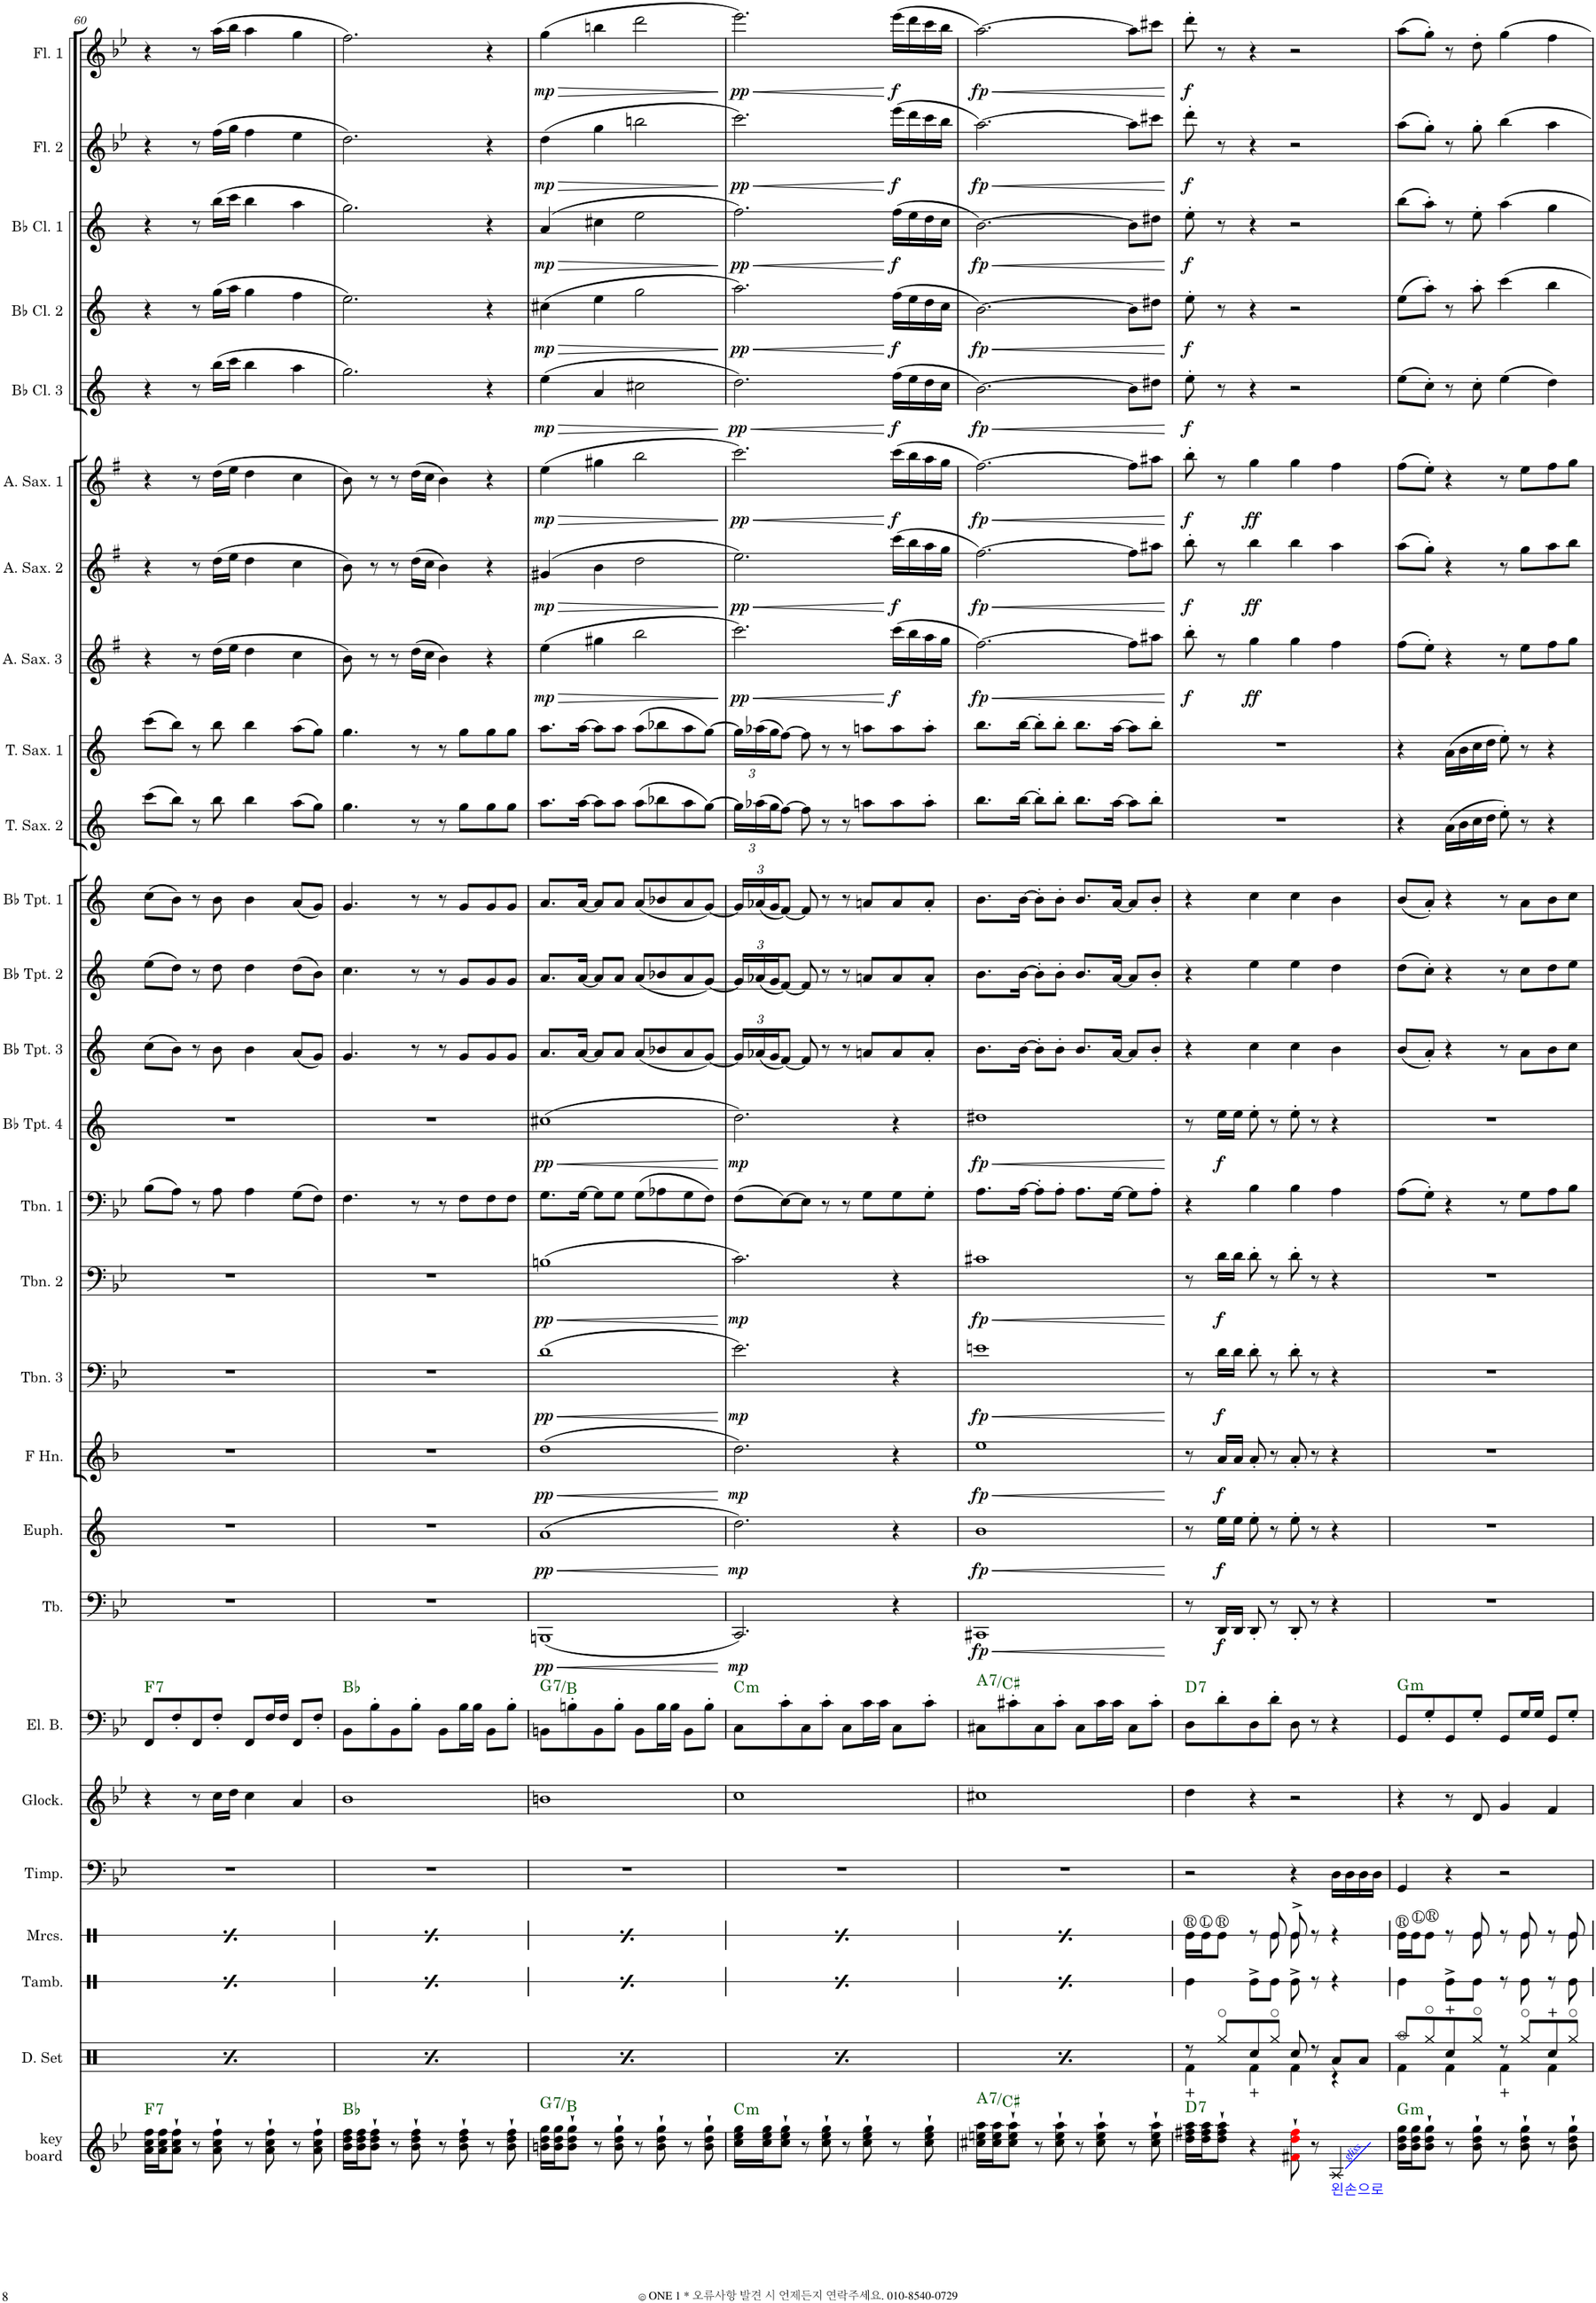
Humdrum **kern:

**kern	**harte	**kern	**kern	**kern	**dynam	**kern	**kern	**kern	**harte	**kern	**harte	**kern	**dynam	**kern	**dynam	**kern	**dynam	**kern	**dynam	**kern	**dynam	**kern	**kern	**dynam	**kern	**kern	**kern	**kern	**kern	**kern	**dynam	**kern	**dynam	**kern	**dynam	**kern	**dynam	**kern	**dynam	**kern	**dynam	**kern	**dynam	**kern	**dynam
*part28	*part28	*part27	*part26	*part25	*part25	*part24	*part23	*part22	*part22	*part21	*part21	*part20	*part20	*part19	*part19	*part18	*part18	*part17	*part17	*part16	*part16	*part15	*part14	*part14	*part13	*part12	*part11	*part10	*part9	*part8	*part8	*part7	*part7	*part6	*part6	*part5	*part5	*part4	*part4	*part3	*part3	*part2	*part2	*part1	*part1
*staff28	*	*staff27	*staff26	*staff25	*staff25	*staff24	*staff23	*staff22	*	*staff21	*	*staff20	*staff20	*staff19	*staff19	*staff18	*staff18	*staff17	*staff17	*staff16	*staff16	*staff15	*staff14	*staff14	*staff13	*staff12	*staff11	*staff10	*staff9	*staff8	*staff8	*staff7	*staff7	*staff6	*staff6	*staff5	*staff5	*staff4	*staff4	*staff3	*staff3	*staff2	*staff2	*staff1	*staff1
*I"키보드 (Synth.&amp; strings)	*	*I"드럼세트	*I"탬버린	*I"마라카스	*	*I"팀파니(in F,G,D)	*I"글로켄슈필	*I"베이스(타브)	*	*I"일렉트릭 베이스	*	*I"튜바 (표준기보)	*	*I"유포늄	*	*I"F 호른	*	*I"트롬본 3	*	*I"트롬본  2	*	*I"트롬본  1	*I"Bb 트럼펫 4	*	*I"Bb 트럼펫 3	*I"Bb 트럼펫 2	*I"Bb 트럼펫 1	*I"테너 색소폰 2	*I"테너 색소폰 1	*I"알토 색소폰 3	*	*I"알토 색소폰 2	*	*I"알토 색소폰 1	*	*I"Bb 클라리넷 3	*	*I"Bb 클라리넷 2	*	*I"Bb 클라리넷 1	*	*I"플루트 2	*	*I"플루트 1	*
!!LO:PB:g=z
*clefG2	*	*clefX	*clefX	*clefX	*	*clefF4	*clefG2	*	*	*clefF4	*	*clefF4	*	*clefG2	*	*clefG2	*	*clefF4	*	*clefF4	*	*clefF4	*clefG2	*	*clefG2	*clefG2	*clefG2	*clefG2	*clefG2	*clefG2	*	*clefG2	*	*clefG2	*	*clefG2	*	*clefG2	*	*clefG2	*	*clefG2	*	*clefG2	*
*	*	*	*	*	*	*	*Trd-14c-24	*Trd7c12	*	*Trd7c12	*	*	*	*Trd8c14	*	*Trd4c7	*	*	*	*	*	*	*Trd1c2	*	*Trd1c2	*Trd1c2	*Trd1c2	*Trd8c14	*Trd8c14	*Trd5c9	*	*Trd5c9	*	*Trd5c9	*	*Trd1c2	*	*Trd1c2	*	*Trd1c2	*	*	*	*	*
*k[b-e-]	*	*k[b-e-]	*k[]	*k[]	*	*k[b-e-]	*k[b-e-]	*k[b-e-]	*	*k[b-e-]	*	*k[b-e-]	*	*k[]	*	*k[b-]	*	*k[b-e-]	*	*k[b-e-]	*	*k[b-e-]	*k[]	*	*k[]	*k[]	*k[]	*k[]	*k[]	*k[f#]	*	*k[f#]	*	*k[f#]	*	*k[]	*	*k[]	*	*k[]	*	*k[b-e-]	*	*k[b-e-]	*
*M4/4	*	*M4/4	*M4/4	*M4/4	*	*M4/4	*M4/4	*M4/4	*	*M4/4	*	*M4/4	*	*M4/4	*	*M4/4	*	*M4/4	*	*M4/4	*	*M4/4	*M4/4	*	*M4/4	*M4/4	*M4/4	*M4/4	*M4/4	*M4/4	*	*M4/4	*	*M4/4	*	*M4/4	*	*M4/4	*	*M4/4	*	*M4/4	*	*M4/4	*
=60	=60	=60	=60	=60	=60	=60	=60	=60	=60	=60	=60	=60	=60	=60	=60	=60	=60	=60	=60	=60	=60	=60	=60	=60	=60	=60	=60	=60	=60	=60	=60	=60	=60	=60	=60	=60	=60	=60	=60	=60	=60	=60	=60	=60	=60
*	*	*^	*	*^	*	*	*	*	*	*	*	*	*	*	*	*	*	*	*	*	*	*	*	*	*	*	*	*	*	*	*	*	*	*	*	*	*	*	*	*	*	*	*	*	*
!	!LO:H:kt=7	!	!	!	!	!	!LO:DY:b	!	!	!	!LO:H:kt=7	!	!LO:H:kt=7	!	!	!	!	!	!	!	!	!	!	!	!	!	!	!	!	!	!	!	!	!	!	!	!	!	!	!	!	!	!	!	!	!	!
16a\'~ 16cc\'~ 16ff\'~LL	F:7	8r	4Rf\	4Re\	16Re\LL	4.ryy	f	1r	4r	8FF\L	F:7	8FF/L	F:7	1r	.	1r	.	1r	.	1r	.	1r	.	(8B-\L	1r	.	(8cc\L	(8ee\L	(8cc\L	(8ccc\L	(8ccc\L	4r	.	4r	.	4r	.	4r	.	4r	.	4r	.	4r	.	4r	.
16a\'~ 16cc\'~ 16ff\'~J	.	.	.	.	16Re\J	.	.	.	.	.	.	.	.	.	.	.	.	.	.	.	.	.	.	.	.	.	.	.	.	.	.	.	.	.	.	.	.	.	.	.	.	.	.	.	.	.	.
8a\` 8cc\` 8ff\`J	.	8Rgg/L	.	.	8Re\J	.	.	.	.	8F'\J	.	8F'/	.	.	.	.	.	.	.	.	.	.	.	8A\J)	.	.	8b\J)	8dd\J)	8b\J)	8bb\J)	8bb\J)	.	.	.	.	.	.	.	.	.	.	.	.	.	.	.	.
8r	.	8Rcc/	4Rf\	8Re^\L	8r	.	.	.	8r	8FF\L	.	8FF/	.	.	.	.	.	.	.	.	.	.	.	8r	.	.	8r	8r	8r	8r	8r	8r	.	8r	.	8r	.	8r	.	8r	.	8r	.	8r	.	8r	.
8a\` 8cc\` 8ff\`	.	8Rgg/J	.	8Re\J	8Rei/	8Re\	.	.	16cc\LL	8F'\J	.	8F'/J	.	.	.	.	.	.	.	.	.	.	.	8A\	.	.	8b\	8dd\	8b\	8bb\	8bb\	(16dd\LL	.	(16dd\LL	.	(16dd\LL	.	(16bb\LL	.	(16gg\LL	.	(16bb\LL	.	(16ff\LL	.	(16aa\LL	.
.	.	.	.	.	.	.	.	.	16dd\JJ	.	.	.	.	.	.	.	.	.	.	.	.	.	.	.	.	.	.	.	.	.	.	16ee\JJ	.	16ee\JJ	.	16ee\JJ	.	16ccc\JJ	.	16aa\JJ	.	16ccc\JJ	.	16gg\JJ	.	16bb-\JJ	.
8r	.	8r	4Rf\	8r	8r	8ryy	.	.	4cc\	8FF\L	.	8FF/L	.	.	.	.	.	.	.	.	.	.	.	4A\	.	.	4b\	4dd\	4b\	4bb\	4bb\	4dd\	.	4dd\	.	4dd\	.	4bb\	.	4gg\	.	4bb\	.	4ff\	.	4aa\	.
8a\` 8cc\` 8ff\`	.	8Rgg/L	.	8Re\	8Rei/	8Re\	.	.	.	16F~'\L	.	16F'~/L	.	.	.	.	.	.	.	.	.	.	.	.	.	.	.	.	.	.	.	.	.	.	.	.	.	.	.	.	.	.	.	.	.	.	.
.	.	.	.	.	.	.	.	.	.	16F~'\JJ	.	16F'~/JJ	.	.	.	.	.	.	.	.	.	.	.	.	.	.	.	.	.	.	.	.	.	.	.	.	.	.	.	.	.	.	.	.	.	.	.
8r	.	8Rcc/	4Rf\	8r	8r	8ryy	.	.	4a/	8FF\L	.	8FF/L	.	.	.	.	.	.	.	.	.	.	.	(8G\L	.	.	(8a/L	(8dd\L	(8a/L	(8aa\L	(8aa\L	4cc\	.	4cc\	.	4cc\	.	4aa\	.	4ff\	.	4aa\	.	4ee-\	.	4gg\	.
8a\` 8cc\` 8ff\`	.	8Rgg/J	.	8Re\	8Rei/	8Re\	.	.	.	8F'\J	.	8F'/J	.	.	.	.	.	.	.	.	.	.	.	8F\J)	.	.	8g/J)	8b\J)	8g/J)	8gg\J)	8gg\J)	.	.	.	.	.	.	.	.	.	.	.	.	.	.	.	.
=61	=61	=61	=61	=61	=61	=61	=61	=61	=61	=61	=61	=61	=61	=61	=61	=61	=61	=61	=61	=61	=61	=61	=61	=61	=61	=61	=61	=61	=61	=61	=61	=61	=61	=61	=61	=61	=61	=61	=61	=61	=61	=61	=61	=61	=61	=61	=61
!	!	!	!	!	!	!	!LO:DY:b	!	!	!	!	!	!	!	!	!	!	!	!	!	!	!	!	!	!	!	!	!	!	!	!	!	!	!	!	!	!	!	!	!	!	!	!	!	!	!	!
16b-\'~ 16dd\'~ 16ff\'~LL	Bb:maj	8r	4Rf\	4Re\	16Re\LL	4.ryy	f	1r	1b-	8BB-\L	Bb:maj	8BB-\L	Bb:maj	1r	.	1r	.	1r	.	1r	.	1r	.	4.F\	1r	.	4.g/	4.cc\	4.g/	4.gg\	4.gg\	8b\)	.	8b\)	.	8b\)	.	2.gg\)	.	2.ee\)	.	2.gg\)	.	2.dd\)	.	2.ff\)	.
16b-\'~ 16dd\'~ 16ff\'~J	.	.	.	.	16Re\J	.	.	.	.	.	.	.	.	.	.	.	.	.	.	.	.	.	.	.	.	.	.	.	.	.	.	.	.	.	.	.	.	.	.	.	.	.	.	.	.	.	.
8b-\` 8dd\` 8ff\`J	.	8Rgg/L	.	.	8Re\J	.	.	.	.	8B-'\J	.	8B-'\	.	.	.	.	.	.	.	.	.	.	.	.	.	.	.	.	.	.	.	8r	.	8r	.	8r	.	.	.	.	.	.	.	.	.	.	.
8r	.	8Rcc/	4Rf\	8Re^\L	8r	.	.	.	.	8BB-\L	.	8BB-\	.	.	.	.	.	.	.	.	.	.	.	.	.	.	.	.	.	.	.	8r	.	8r	.	8r	.	.	.	.	.	.	.	.	.	.	.
8b-\` 8dd\` 8ff\`	.	8Rgg/J	.	8Re\J	8Rei/	8Re\	.	.	.	8B-'\J	.	8B-'\J	.	.	.	.	.	.	.	.	.	.	.	8r	.	.	8r	8r	8r	8r	8r	(16dd\LL	.	(16dd\LL	.	(16dd\LL	.	.	.	.	.	.	.	.	.	.	.
.	.	.	.	.	.	.	.	.	.	.	.	.	.	.	.	.	.	.	.	.	.	.	.	.	.	.	.	.	.	.	.	16cc\JJ	.	16cc\JJ	.	16cc\JJ	.	.	.	.	.	.	.	.	.	.	.
8r	.	8r	4Rf\	8r	8r	8ryy	.	.	.	8BB-\L	.	8BB-\L	.	.	.	.	.	.	.	.	.	.	.	8r	.	.	8r	8r	8r	8r	8r	4b\)	.	4b\)	.	4b\)	.	.	.	.	.	.	.	.	.	.	.
8b-\` 8dd\` 8ff\`	.	8Rgg/L	.	8Re\	8Rei/	8Re\	.	.	.	16B-~'\L	.	16B-'~\L	.	.	.	.	.	.	.	.	.	.	.	8F\L	.	.	8g/L	8g/L	8g/L	8gg\L	8gg\L	.	.	.	.	.	.	.	.	.	.	.	.	.	.	.	.
.	.	.	.	.	.	.	.	.	.	16B-~'\JJ	.	16B-'~\JJ	.	.	.	.	.	.	.	.	.	.	.	.	.	.	.	.	.	.	.	.	.	.	.	.	.	.	.	.	.	.	.	.	.	.	.
8r	.	8Rcc/	4Rf\	8r	8r	8ryy	.	.	.	8BB-\L	.	8BB-\L	.	.	.	.	.	.	.	.	.	.	.	8F\	.	.	8g/	8g/	8g/	8gg\	8gg\	4r	.	4r	.	4r	.	4r	.	4r	.	4r	.	4r	.	4r	.
8b-\` 8dd\` 8ff\`	.	8Rgg/J	.	8Re\	8Rei/	8Re\	.	.	.	8B-'\J	.	8B-'\J	.	.	.	.	.	.	.	.	.	.	.	8F\J	.	.	8g/J	8g/J	8g/J	8gg\J	8gg\J	.	.	.	.	.	.	.	.	.	.	.	.	.	.	.	.
=62	=62	=62	=62	=62	=62	=62	=62	=62	=62	=62	=62	=62	=62	=62	=62	=62	=62	=62	=62	=62	=62	=62	=62	=62	=62	=62	=62	=62	=62	=62	=62	=62	=62	=62	=62	=62	=62	=62	=62	=62	=62	=62	=62	=62	=62	=62	=62
!	!	!	!	!	!	!	!LO:DY:b	!	!	!	!	!	!	!	!LO:HP:b	!	!LO:HP:b	!	!LO:HP:b	!	!LO:HP:b	!	!LO:HP:b	!	!	!LO:HP:b	!	!	!	!	!	!	!LO:HP:b	!	!LO:HP:b	!	!LO:HP:b	!	!LO:HP:b	!	!LO:HP:b	!	!LO:HP:b	!	!LO:HP:b	!	!LO:HP:b
!	!LO:H:kt=7	!	!	!	!	!	!	!	!	!	!LO:H:kt=7	!	!LO:H:kt=7	!	!LO:DY:n=1:b	!	!LO:DY:n=1:b	!	!LO:DY:n=1:b	!	!LO:DY:n=1:b	!	!LO:DY:n=1:b	!	!	!LO:DY:n=1:b	!	!	!	!	!	!	!LO:DY:n=1:b	!	!LO:DY:n=1:b	!	!LO:DY:n=1:b	!	!LO:DY:n=1:b	!	!LO:DY:n=1:b	!	!LO:DY:n=1:b	!	!LO:DY:n=1:b	!	!LO:DY:n=1:b
16bn\'~ 16dd\'~ 16gg\'~LL	G:7/3	8r	4Rf\	4Re\	16Re\LL	4.ryy	f	1r	1bn	8BBn\L	G:7/3	8BBn\L	G:7/3	(1BBBn	< pp	(1a	< pp	(1dd	< pp	(1d	< pp	(1Bn	< pp	8.G\L	(1cc#X	< pp	8.a/L	8.a/L	8.a/L	8.aa\L	8.aa\L	(4ee\	> mp	(4g#X/	> mp	(4ee\	> mp	(4ee\	> mp	(4cc#X\	> mp	(4a/	> mp	(4dd\	> mp	(4gg\	> mp
16b\'~ 16dd\'~ 16gg\'~J	.	.	.	.	16Re\J	.	.	.	.	.	.	.	.	.	.	.	.	.	.	.	.	.	.	.	.	.	.	.	.	.	.	.	.	.	.	.	.	.	.	.	.	.	.	.	.	.	.
8b\` 8dd\` 8gg\`J	.	8Rgg/L	.	.	8Re\J	.	.	.	.	8Bn'\J	.	8Bn'\	.	.	.	.	.	.	.	.	.	.	.	.	.	.	.	.	.	.	.	.	.	.	.	.	.	.	.	.	.	.	.	.	.	.	.
.	.	.	.	.	.	.	.	.	.	.	.	.	.	.	.	.	.	.	.	.	.	.	.	[16G\Jk	.	.	[16a/Jk	[16a/Jk	[16a/Jk	[16aa\Jk	[16aa\Jk	.	.	.	.	.	.	.	.	.	.	.	.	.	.	.	.
8r	.	8Rcc/	4Rf\	8Re^\L	8r	.	.	.	.	8BB\L	.	8BB\	.	.	.	.	.	.	.	.	.	.	.	8G\L]	.	.	8a/L]	8a/L]	8a/L]	8aa\L]	8aa\L]	4gg#X\	.	4b\	.	4gg#X\	.	4a/	.	4ee\	.	4cc#X\	.	4gg\	.	4bbn\	.
8b\` 8dd\` 8gg\`	.	8Rgg/J	.	8Re\J	8Rei/	8Re\	.	.	.	8B'\J	.	8B'\J	.	.	.	.	.	.	.	.	.	.	.	8G\J	.	.	8a/J	8a/J	8a/J	8aa\J	8aa\J	.	.	.	.	.	.	.	.	.	.	.	.	.	.	.	.
8r	.	8r	4Rf\	8r	8r	8ryy	.	.	.	8BB\L	.	8BB\L	.	.	.	.	.	.	.	.	.	.	.	(8G\L	.	.	(8a/L	(8a/L	(8a/L	(8aa\L	(8aa\L	2bb\	.	2dd\	.	2bb\	.	2cc#X\	.	2gg\	.	2ee\	.	2bbn\	.	2ddd\	.
8b\` 8dd\` 8gg\`	.	8Rgg/L	.	8Re\	8Rei/	8Re\	.	.	.	16B~'\L	.	16B'~\L	.	.	.	.	.	.	.	.	.	.	.	8A-X\	.	.	8b-X/	8b-X/	8b-X/	8bb-X\	8bb-X\	.	.	.	.	.	.	.	.	.	.	.	.	.	.	.	.
.	.	.	.	.	.	.	.	.	.	16B~'\JJ	.	16B'~\JJ	.	.	.	.	.	.	.	.	.	.	.	.	.	.	.	.	.	.	.	.	.	.	.	.	.	.	.	.	.	.	.	.	.	.	.
8r	.	8Rcc/	4Rf\	8r	8r	8ryy	.	.	.	8BB\L	.	8BB\L	.	.	.	.	.	.	.	.	.	.	.	8G\	.	.	8a/	8a/	8a/	8aa\	8aa\	.	.	.	.	.	.	.	.	.	.	.	.	.	.	.	.
8b\` 8dd\` 8gg\`	.	8Rgg/J	.	8Re\	8Rei/	8Re\	.	.	.	8B'\J	.	8B'\J	.	.	.	.	.	.	.	.	.	.	.	8F\J)	.	.	[8g/J)	[8g/J)	[8g/J)	[8gg\J)	[8gg\J)	.	.	.	.	.	.	.	.	.	.	.	.	.	.	.	.
*	*	*v	*v	*	*v	*v	*	*	*	*	*	*	*	*	*	*	*	*	*	*	*	*	*	*	*	*	*	*	*	*	*	*	*	*	*	*	*	*	*	*	*	*	*	*	*	*	*
.	.	.	.	.	.	.	.	.	.	.	.	.	[	.	[	.	[	.	[	.	[	.	.	[	.	.	.	.	.	.	]	.	]	.	]	.	]	.	]	.	]	.	]	.	]
=63	=63	=63	=63	=63	=63	=63	=63	=63	=63	=63	=63	=63	=63	=63	=63	=63	=63	=63	=63	=63	=63	=63	=63	=63	=63	=63	=63	=63	=63	=63	=63	=63	=63	=63	=63	=63	=63	=63	=63	=63	=63	=63	=63	=63	=63
*	*	*^	*	*^	*	*	*	*	*	*	*	*	*	*	*	*	*	*	*	*	*	*	*	*	*	*	*	*	*	*	*	*	*	*	*	*	*	*	*	*	*	*	*	*	*
*	*	*	*	*	*	*	*	*	*	*	*	*	*	*	*	*	*	*	*	*	*	*	*	*	*	*	*Xbrackettup	*Xbrackettup	*Xbrackettup	*Xbrackettup	*Xbrackettup	*	*	*	*	*	*	*	*	*	*	*	*	*	*	*	*
!	!	!	!	!	!	!	!LO:DY:b	!	!	!	!	!	!	!	!LO:DY:b	!	!LO:DY:b	!	!LO:DY:b	!	!LO:DY:b	!	!LO:DY:b	!	!	!LO:DY:b	!	!	!	!	!	!	!LO:HP:b	!	!LO:HP:b	!	!LO:HP:b	!	!LO:HP:b	!	!LO:HP:b	!	!LO:HP:b	!	!LO:HP:b	!	!LO:HP:b
!	!LO:H:kt=m	!	!	!	!	!	!	!	!	!	!LO:H:kt=m	!	!LO:H:kt=m	!	!	!	!	!	!	!	!	!	!	!	!	!	!	!	!	!	!	!	!LO:DY:n=1:b	!	!LO:DY:n=1:b	!	!LO:DY:n=1:b	!	!LO:DY:n=1:b	!	!LO:DY:n=1:b	!	!LO:DY:n=1:b	!	!LO:DY:n=1:b	!	!LO:DY:n=1:b
16cc\'~ 16ee-\'~ 16gg\'~LL	C:min	8r	4Rf\	4Re\	16Re\LL	4.ryy	f	1r	1cc	8C\L	C:min	8C\L	C:min	2.CC/)	mp	2.dd\)	mp	2.dd\)	mp	2.e-\)	mp	2.c\)	mp	(8F\L	2.dd\)	mp	24g/LL]	24g/LL]	24g/LL]	24gg\LL]	24gg\LL]	2.ccc\)	< pp	2.ee\)	< pp	2.ccc\)	< pp	2.dd\)	< pp	2.aa\)	< pp	2.ff\)	< pp	2.ccc\)	< pp	2.eee-\)	< pp
.	.	.	.	.	.	.	.	.	.	.	.	.	.	.	.	.	.	.	.	.	.	.	.	.	.	.	(24a-X/	(24a-X/	(24a-X/	(24aa-X\	(24aa-X\	.	.	.	.	.	.	.	.	.	.	.	.	.	.	.	.
16cc\'~ 16ee-\'~ 16gg\'~J	.	.	.	.	16Re\J	.	.	.	.	.	.	.	.	.	.	.	.	.	.	.	.	.	.	.	.	.	.	.	.	.	.	.	.	.	.	.	.	.	.	.	.	.	.	.	.	.	.
.	.	.	.	.	.	.	.	.	.	.	.	.	.	.	.	.	.	.	.	.	.	.	.	.	.	.	24g/J	24g/J	24g/J	24gg\J	24gg\J	.	.	.	.	.	.	.	.	.	.	.	.	.	.	.	.
8cc\` 8ee-\` 8gg\`J	.	8Rgg/L	.	.	8Re\J	.	.	.	.	8c'\J	.	8c'\	.	.	.	.	.	.	.	.	.	.	.	[8E-\)	.	.	[8f/J)	[8f/J)	[8f/J)	[8ff\J)	[8ff\J)	.	.	.	.	.	.	.	.	.	.	.	.	.	.	.	.
8r	.	8Rcc/	4Rf\	8Re^\L	8r	.	.	.	.	8C\L	.	8C\	.	.	.	.	.	.	.	.	.	.	.	8E-\J]	.	.	8f/]	8f/]	8f/]	8ff\]	8ff\]	.	.	.	.	.	.	.	.	.	.	.	.	.	.	.	.
8cc\` 8ee-\` 8gg\`	.	8Rgg/J	.	8Re\J	8Rei/	8Re\	.	.	.	8c'\J	.	8c'\J	.	.	.	.	.	.	.	.	.	.	.	8r	.	.	8r	8r	8r	8r	8r	.	.	.	.	.	.	.	.	.	.	.	.	.	.	.	.
8r	.	8r	4Rf\	8r	8r	8ryy	.	.	.	8C\L	.	8C\L	.	.	.	.	.	.	.	.	.	.	.	8r	.	.	8r	8r	8r	8r	8r	.	.	.	.	.	.	.	.	.	.	.	.	.	.	.	.
8cc\` 8ee-\` 8gg\`	.	8Rgg/L	.	8Re\	8Rei/	8Re\	.	.	.	16c~'\L	.	16c'~\L	.	.	.	.	.	.	.	.	.	.	.	8G\L	.	.	8an/L	8an/L	8an/L	8aan\L	8aan\L	.	.	.	.	.	.	.	.	.	.	.	.	.	.	.	.
.	.	.	.	.	.	.	.	.	.	16c~'\JJ	.	16c'~\JJ	.	.	.	.	.	.	.	.	.	.	.	.	.	.	.	.	.	.	.	.	.	.	.	.	.	.	.	.	.	.	.	.	.	.	.
!	!	!	!	!	!	!	!	!	!	!	!	!	!	!	!	!	!	!	!	!	!	!	!	!	!	!	!	!	!	!	!	!	!LO:DY:n=2:b	!	!LO:DY:n=2:b	!	!LO:DY:n=2:b	!	!LO:DY:n=2:b	!	!LO:DY:n=2:b	!	!LO:DY:n=2:b	!	!LO:DY:n=2:b	!	!LO:DY:n=2:b
8r	.	8Rcc/	4Rf\	8r	8r	8ryy	.	.	.	8C\L	.	8C\L	.	4r	.	4r	.	4r	.	4r	.	4r	.	8G\	4r	.	8a/	8a/	8a/	8aa\	8aa\	(16ccc\LL	[ f	(16ccc\LL	[ f	(16ccc\LL	[ f	(16ff\LL	[ f	(16ff\LL	[ f	(16ff\LL	[ f	(16eee-\LL	[ f	(16eee-\LL	[ f
.	.	.	.	.	.	.	.	.	.	.	.	.	.	.	.	.	.	.	.	.	.	.	.	.	.	.	.	.	.	.	.	16bb\	.	16bb\	.	16bb\	.	16ee\	.	16ee\	.	16ee\	.	16ddd\	.	16ddd\	.
8cc\` 8ee-\` 8gg\`	.	8Rgg/J	.	8Re\	8Rei/	8Re\	.	.	.	8c'\J	.	8c'\J	.	.	.	.	.	.	.	.	.	.	.	8G'\J	.	.	8a'/J	8a'/J	8a'/J	8aa'\J	8aa'\J	16aa\	.	16aa\	.	16aa\	.	16dd\	.	16dd\	.	16dd\	.	16ccc\	.	16ccc\	.
.	.	.	.	.	.	.	.	.	.	.	.	.	.	.	.	.	.	.	.	.	.	.	.	.	.	.	.	.	.	.	.	16gg\JJ	.	16gg\JJ	.	16gg\JJ	.	16cc\JJ	.	16cc\JJ	.	16cc\JJ	.	16bb-\JJ	.	16bb-\JJ	.
=64	=64	=64	=64	=64	=64	=64	=64	=64	=64	=64	=64	=64	=64	=64	=64	=64	=64	=64	=64	=64	=64	=64	=64	=64	=64	=64	=64	=64	=64	=64	=64	=64	=64	=64	=64	=64	=64	=64	=64	=64	=64	=64	=64	=64	=64	=64	=64
!	!	!	!	!	!	!	!LO:DY:b	!	!	!	!	!	!	!	!LO:HP:b	!	!LO:HP:b	!	!LO:HP:b	!	!LO:HP:b	!	!LO:HP:b	!	!	!LO:HP:b	!	!	!	!	!	!	!LO:HP:b	!	!LO:HP:b	!	!LO:HP:b	!	!LO:HP:b	!	!LO:HP:b	!	!LO:HP:b	!	!LO:HP:b	!	!LO:HP:b
!	!LO:H:kt=7	!	!	!	!	!	!	!	!	!	!LO:H:kt=7	!	!LO:H:kt=7	!	!LO:DY:n=1:b	!	!LO:DY:n=1:b	!	!LO:DY:n=1:b	!	!LO:DY:n=1:b	!	!LO:DY:n=1:b	!	!	!LO:DY:n=1:b	!	!	!	!	!	!	!LO:DY:n=1:b	!	!LO:DY:n=1:b	!	!LO:DY:n=1:b	!	!LO:DY:n=1:b	!	!LO:DY:n=1:b	!	!LO:DY:n=1:b	!	!LO:DY:n=1:b	!	!LO:DY:n=1:b
16cc#X\'~ 16een\'~ 16aa\'~LL	A:7/3	8r	4Rf\	4Re\	16Re\LL	4.ryy	f	1r	1cc#X	8C#X\L	A:7/3	8C#X\L	A:7/3	1CC#X	< fp	1b	< fp	1ee	< fp	1en	< fp	1c#X	< fp	8.A\L	1dd#X	< fp	8.b\L	8.b\L	8.b\L	8.bb\L	8.bb\L	[2.ff#\)	< fp	[2.ff#\)	< fp	[2.ff#\)	< fp	[2.b\)	< fp	[2.b\)	< fp	[2.b\)	< fp	[2.aa\)	< fp	[2.aa\)	< fp
16cc#\'~ 16ee\'~ 16aa\'~J	.	.	.	.	16Re\J	.	.	.	.	.	.	.	.	.	.	.	.	.	.	.	.	.	.	.	.	.	.	.	.	.	.	.	.	.	.	.	.	.	.	.	.	.	.	.	.	.	.
8cc#\` 8ee\` 8aa\`J	.	8Rgg/L	.	.	8Re\J	.	.	.	.	8c#X'\J	.	8c#X'\	.	.	.	.	.	.	.	.	.	.	.	.	.	.	.	.	.	.	.	.	.	.	.	.	.	.	.	.	.	.	.	.	.	.	.
.	.	.	.	.	.	.	.	.	.	.	.	.	.	.	.	.	.	.	.	.	.	.	.	[16A\Jk	.	.	[16b\Jk	[16b\Jk	[16b\Jk	[16bb\Jk	[16bb\Jk	.	.	.	.	.	.	.	.	.	.	.	.	.	.	.	.
8r	.	8Rcc/	4Rf\	8Re^\L	8r	.	.	.	.	8C#\L	.	8C#\	.	.	.	.	.	.	.	.	.	.	.	8A'\L]	.	.	8b'\L]	8b'\L]	8b'\L]	8bb'\L]	8bb'\L]	.	.	.	.	.	.	.	.	.	.	.	.	.	.	.	.
8cc#\` 8ee\` 8aa\`	.	8Rgg/J	.	8Re\J	8Rei/	8Re\	.	.	.	8c#'\J	.	8c#'\J	.	.	.	.	.	.	.	.	.	.	.	8A'\J	.	.	8b'\J	8b'\J	8b'\J	8bb'\J	8bb'\J	.	.	.	.	.	.	.	.	.	.	.	.	.	.	.	.
8r	.	8r	4Rf\	8r	8r	8ryy	.	.	.	8C#\L	.	8C#\L	.	.	.	.	.	.	.	.	.	.	.	8.A\L	.	.	8.b/L	8.b/L	8.b/L	8.bb\L	8.bb\L	.	.	.	.	.	.	.	.	.	.	.	.	.	.	.	.
8cc#\` 8ee\` 8aa\`	.	8Rgg/L	.	8Re\	8Rei/	8Re\	.	.	.	16c#~'\L	.	16c#'~\L	.	.	.	.	.	.	.	.	.	.	.	.	.	.	.	.	.	.	.	.	.	.	.	.	.	.	.	.	.	.	.	.	.	.	.
.	.	.	.	.	.	.	.	.	.	16c#~'\JJ	.	16c#'~\JJ	.	.	.	.	.	.	.	.	.	.	.	[16G\Jk	.	.	[16a/Jk	[16a/Jk	[16a/Jk	[16aa\Jk	[16aa\Jk	.	.	.	.	.	.	.	.	.	.	.	.	.	.	.	.
8r	.	8Rcc/	4Rf\	8r	8r	8ryy	.	.	.	8C#\L	.	8C#\L	.	.	.	.	.	.	.	.	.	.	.	8G\L]	.	.	8a/L]	8a/L]	8a/L]	8aa\L]	8aa\L]	8ff#\L]	.	8ff#\L]	.	8ff#\L]	.	8b\L]	.	8b\L]	.	8b\L]	.	8aa\L]	.	8aa\L]	.
8cc#\` 8ee\` 8aa\`	.	8Rgg/J	.	8Re\	8Rei/	8Re\	.	.	.	8c#'\J	.	8c#'\J	.	.	.	.	.	.	.	.	.	.	.	8A'\J	.	.	8b'/J	8b'/J	8b'/J	8bb'\J	8bb'\J	8aa#X\J	.	8aa#X\J	.	8aa#X\J	.	8dd#X\J	.	8dd#X\J	.	8dd#X\J	.	8ccc#X\J	.	8ccc#X\J	.
*	*	*v	*v	*	*v	*v	*	*	*	*	*	*	*	*	*	*	*	*	*	*	*	*	*	*	*	*	*	*	*	*	*	*	*	*	*	*	*	*	*	*	*	*	*	*	*	*	*
.	.	.	.	.	.	.	.	.	.	.	.	.	[	.	[	.	[	.	[	.	[	.	.	[	.	.	.	.	.	.	[	.	[	.	[	.	[	.	[	.	[	.	[	.	[
=65	=65	=65	=65	=65	=65	=65	=65	=65	=65	=65	=65	=65	=65	=65	=65	=65	=65	=65	=65	=65	=65	=65	=65	=65	=65	=65	=65	=65	=65	=65	=65	=65	=65	=65	=65	=65	=65	=65	=65	=65	=65	=65	=65	=65	=65
*	*	*^	*	*^	*	*	*	*	*	*	*	*	*	*	*	*	*	*	*	*	*	*	*	*	*	*	*	*	*	*	*	*	*	*	*	*	*	*	*	*	*	*	*	*	*
!	!LO:H:kt=7	!	!	!	!	!	!	!	!	!	!LO:H:kt=7	!	!LO:H:kt=7	!	!	!	!	!	!	!	!	!	!	!	!	!	!	!	!	!	!	!	!LO:DY:b	!	!LO:DY:b	!	!LO:DY:b	!	!LO:DY:b	!	!LO:DY:b	!	!LO:DY:b	!	!LO:DY:b	!	!LO:DY:b
16dd\'~ 16ff#X\'~ 16aa\'~LL	D:7	8r	4Rf\	4Re\	16Re\LL	4.ryy	.	2r	4dd\	8D\L	D:7	8D\L	D:7	8r	.	8r	.	8r	.	8r	.	8r	.	4r	8r	.	4r	4r	4r	1r	1r	8bb'\	f	8bb'\	f	8bb'\	f	8ee'\	f	8ee'\	f	8ee'\	f	8ddd'\	f	8ddd'\	f
16dd\'~ 16ff#\'~ 16aa\'~J	.	.	.	.	16Re\J	.	.	.	.	.	.	.	.	.	.	.	.	.	.	.	.	.	.	.	.	.	.	.	.	.	.	.	.	.	.	.	.	.	.	.	.	.	.	.	.	.	.
!	!	!	!	!	!	!	!	!	!	!	!	!	!	!	!LO:DY:b	!	!LO:DY:b	!	!LO:DY:b	!	!LO:DY:b	!	!LO:DY:b	!	!	!LO:DY:b	!	!	!	!	!	!	!	!	!	!	!	!	!	!	!	!	!	!	!	!	!
8dd\` 8ff#\` 8aa\`J	.	8Rgg/L	.	.	8Re\J	.	.	.	.	8d'\J	.	8d'\	.	16DD/LL	f	16ee\LL	f	16a/LL	f	16d\LL	f	16d\LL	f	.	16ee\LL	f	.	.	.	.	.	8r	.	8r	.	8r	.	8r	.	8r	.	8r	.	8r	.	8r	.
.	.	.	.	.	.	.	.	.	.	.	.	.	.	16DD/JJ	.	16ee\JJ	.	16a/JJ	.	16d\JJ	.	16d\JJ	.	.	16ee\JJ	.	.	.	.	.	.	.	.	.	.	.	.	.	.	.	.	.	.	.	.	.	.
!	!	!	!	!	!	!	!	!	!	!	!	!	!	!	!	!	!	!	!	!	!	!	!	!	!	!	!	!	!	!	!	!	!LO:DY:b	!	!LO:DY:b	!	!LO:DY:b	!	!	!	!	!	!	!	!	!	!
4r	.	8Rcc/	4Rf\	8Re^\L	8r	.	.	.	4r	8D\L	.	8D\	.	8DD'/	.	8ee'\	.	8a'/	.	8d'\	.	8d'\	.	4B-\	8ee'\	.	4cc\	4ee\	4cc\	.	.	4gg\	ff	4bb\	ff	4gg\	ff	4r	.	4r	.	4r	.	4r	.	4r	.
.	.	8Rgg/J	.	8Re\J	8Rei/	8Re\	.	.	.	8d'\J	.	8d'\J	.	8r	.	8r	.	8r	.	8r	.	8r	.	.	8r	.	.	.	.	.	.	.	.	.	.	.	.	.	.	.	.	.	.	.	.	.	.
8f#Xj\` 8ddj\` 8ff#j\`	.	8Rcc/	4Rf\	8Re^\	8Re^i/	8Re\	.	4r	2r	8D	.	8D\	.	8DD'/	.	8ee'\	.	8a'/	.	8d'\	.	8d'\	.	4B-\	8ee'\	.	4cc\	4ee\	4cc\	.	.	4gg\	.	4bb\	.	4gg\	.	2r	.	2r	.	2r	.	2r	.	2r	.
8r	.	8r	.	8r	8r	4.ryy	.	.	.	8r	.	8r	.	8r	.	8r	.	8r	.	8r	.	8r	.	.	8r	.	.	.	.	.	.	.	.	.	.	.	.	.	.	.	.	.	.	.	.	.	.
!LO:TX:b:color=#0000FF:t=왼손으로	!	!	!	!	!	!	!	!	!	!	!	!	!	!	!	!	!	!	!	!	!	!	!	!	!	!	!	!	!	!	!	!	!	!	!	!	!	!	!	!	!	!	!	!	!	!	!
4A/	.	8Ra/L	4r	4r	4r	.	.	16D\LL	.	4r	.	4r	.	4r	.	4r	.	4r	.	4r	.	4r	.	4A\	4r	.	4b\	4dd\	4b\	.	.	4ff#\	.	4aa\	.	4ff#\	.	.	.	.	.	.	.	.	.	.	.
.	.	.	.	.	.	.	.	16D\	.	.	.	.	.	.	.	.	.	.	.	.	.	.	.	.	.	.	.	.	.	.	.	.	.	.	.	.	.	.	.	.	.	.	.	.	.	.	.
.	.	8Ra/J	.	.	.	.	.	16D\	.	.	.	.	.	.	.	.	.	.	.	.	.	.	.	.	.	.	.	.	.	.	.	.	.	.	.	.	.	.	.	.	.	.	.	.	.	.	.
.	.	.	.	.	.	.	.	16D\JJ	.	.	.	.	.	.	.	.	.	.	.	.	.	.	.	.	.	.	.	.	.	.	.	.	.	.	.	.	.	.	.	.	.	.	.	.	.	.	.
=66	=66	=66	=66	=66	=66	=66	=66	=66	=66	=66	=66	=66	=66	=66	=66	=66	=66	=66	=66	=66	=66	=66	=66	=66	=66	=66	=66	=66	=66	=66	=66	=66	=66	=66	=66	=66	=66	=66	=66	=66	=66	=66	=66	=66	=66	=66	=66
!	!LO:H:kt=m	!	!	!	!	!	!	!	!	!	!LO:H:kt=m	!	!LO:H:kt=m	!	!	!	!	!	!	!	!	!	!	!	!	!	!	!	!	!	!	!	!	!	!	!	!	!	!	!	!	!	!	!	!	!	!
16b-\'~ 16dd\'~ 16gg\'~LL	G:min	8Raa/L	4Rf\	4Re\	16Re\LL	4.ryy	.	4GG/	4r	8GG\L	G:min	8GG/L	G:min	1r	.	1r	.	1r	.	1r	.	1r	.	(8A\L	1r	.	(8b/L	(8dd\L	(8b/L	4r	4r	(8ff#\L	.	(8aa\L	.	(8ff#\L	.	(8ee\L	.	(8ee\L	.	(8bb\L	.	(8aa\L	.	(8aa\L	.
16b-\'~ 16dd\'~ 16gg\'~J	.	.	.	.	16Re\J	.	.	.	.	.	.	.	.	.	.	.	.	.	.	.	.	.	.	.	.	.	.	.	.	.	.	.	.	.	.	.	.	.	.	.	.	.	.	.	.	.	.
8b-\` 8dd\` 8gg\`J	.	8Rgg/	.	.	8Re\J	.	.	.	.	8G'\J	.	8G'/	.	.	.	.	.	.	.	.	.	.	.	8G'\J)	.	.	8a'/J)	8cc'\J)	8a'/J)	.	.	8ee'\J)	.	8gg'\J)	.	8ee'\J)	.	8cc'\J)	.	8aa'\J)	.	8aa'\J)	.	8gg'\J)	.	8gg'\J)	.
8r	.	8Rcc/	4Rf\	8Re^\L	8r	.	.	4r	8r	8GG\L	.	8GG/	.	.	.	.	.	.	.	.	.	.	.	4r	.	.	4r	4r	4r	(16a\LL	(16a\LL	4r	.	4r	.	4r	.	8r	.	8r	.	8r	.	8r	.	8r	.
.	.	.	.	.	.	.	.	.	.	.	.	.	.	.	.	.	.	.	.	.	.	.	.	.	.	.	.	.	.	16b\	16b\	.	.	.	.	.	.	.	.	.	.	.	.	.	.	.	.
8b-\` 8dd\` 8gg\`	.	8Rgg/J	.	8Re\J	8Rei/	8Re\	.	.	8d/	8G'\J	.	8G'/J	.	.	.	.	.	.	.	.	.	.	.	.	.	.	.	.	.	16cc\	16cc\	.	.	.	.	.	.	8cc'\	.	8aa'\	.	8ee'\	.	8gg'\	.	8dd'\	.
.	.	.	.	.	.	.	.	.	.	.	.	.	.	.	.	.	.	.	.	.	.	.	.	.	.	.	.	.	.	16dd\JJ	16dd\JJ	.	.	.	.	.	.	.	.	.	.	.	.	.	.	.	.
8r	.	8r	4Rf\	8r	8r	8ryy	.	2r	4g/	8GG\L	.	8GG/L	.	.	.	.	.	.	.	.	.	.	.	8r	.	.	8r	8r	8r	8ee'\)	8ee'\)	8r	.	8r	.	8r	.	(4ee\	.	4ccc\	.	4aa\	.	4bb-\	.	4gg\	.
8b-\` 8dd\` 8gg\`	.	8Rgg/L	.	8Re\	8Rei/	8Re\	.	.	.	16G~'\L	.	16G'~/L	.	.	.	.	.	.	.	.	.	.	.	8G\L	.	.	8a\L	8cc\L	8a\L	8r	8r	8ee\L	.	8gg\L	.	8ee\L	.	.	.	.	.	.	.	.	.	.	.
.	.	.	.	.	.	.	.	.	.	16G~'\JJ	.	16G'~/JJ	.	.	.	.	.	.	.	.	.	.	.	.	.	.	.	.	.	.	.	.	.	.	.	.	.	.	.	.	.	.	.	.	.	.	.
8r	.	8Rcc/	4Rf\	8r	8r	8ryy	.	.	4f/	8GG\L	.	8GG/L	.	.	.	.	.	.	.	.	.	.	.	8A\	.	.	8b\	8dd\	8b\	4r	4r	8ff#\	.	8aa\	.	8ff#\	.	4dd\)	.	4bb\	.	4gg\	.	4aa\	.	4ff\	.
8b-\` 8dd\` 8gg\`	.	8Rgg/J	.	8Re\	8Rei/	8Re\	.	.	.	8G'\J	.	8G'/J	.	.	.	.	.	.	.	.	.	.	.	8B-\J	.	.	8cc\J	8ee\J	8cc\J	.	.	8gg\J	.	8bb\J	.	8gg\J	.	.	.	.	.	.	.	.	.	.	.
*	*	*v	*v	*	*v	*v	*	*	*	*	*	*	*	*	*	*	*	*	*	*	*	*	*	*	*	*	*	*	*	*	*	*	*	*	*	*	*	*	*	*	*	*	*	*	*	*	*
=	=	=	=	=	=	=	=	=	=	=	=	=	=	=	=	=	=	=	=	=	=	=	=	=	=	=	=	=	=	=	=	=	=	=	=	=	=	=	=	=	=	=	=	=	=
*-	*-	*-	*-	*-	*-	*-	*-	*-	*-	*-	*-	*-	*-	*-	*-	*-	*-	*-	*-	*-	*-	*-	*-	*-	*-	*-	*-	*-	*-	*-	*-	*-	*-	*-	*-	*-	*-	*-	*-	*-	*-	*-	*-	*-	*-
